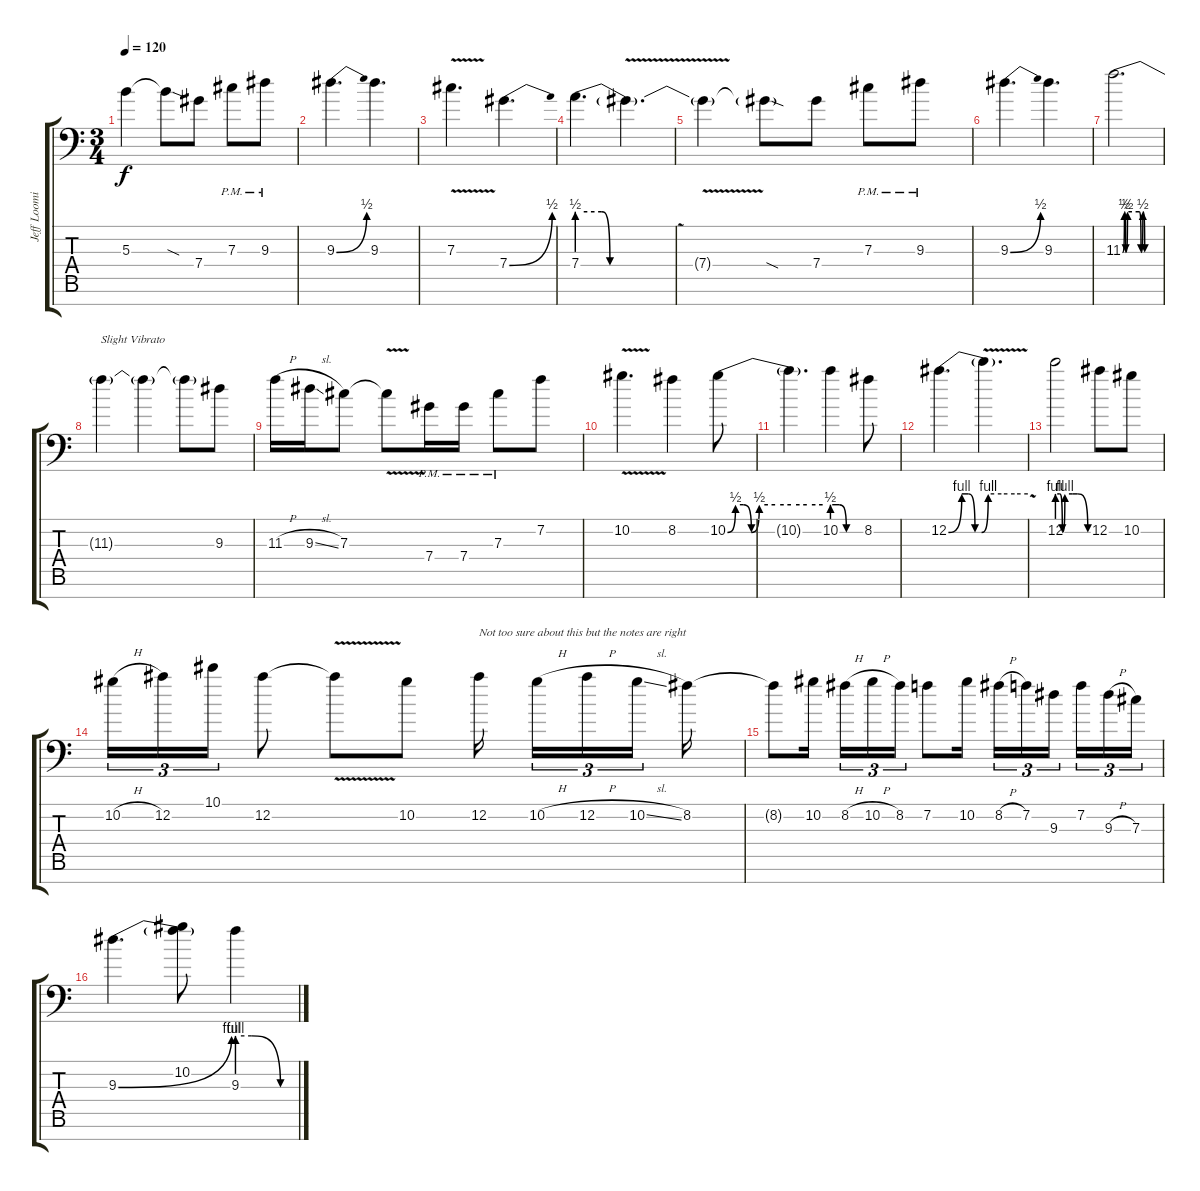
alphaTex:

\track ("Jeff Loomis Lead" "Jeff Loomi") {instrument distortionguitar}
\staff {score tabs}
\tuning (Eb4 Bb3 Gb3 Db3 Ab2 Eb2 Bb1) {hide}
\ts (3 4)
\tempo 120
\clef f4
\ks c
5.3{t}.4{dy f} 5.3{sod t}.8 7.4.8 7.3{pm}.8 9.3{pm}.8 |
9.3{be (bend 0 0 60 2)}.4{d} 9.3.4{d} |
7.3{v}.4{d} 7.4{be (bend 0 0 60 2)}.4{d} |
7.4{be (custom 0 2 15 2 20 0 30 0 60 0)}.4{d} 7.4{v t}.4{d} |
7.4{t}.4 7.4{sod t}.8 7.4.8 7.3{pm}.8 9.3{pm}.8 |
9.3{be (bend 0 0 60 2)}.4{d} 9.3.4{d} |
11.3{be (custom 0 0 3 2 5 0 8 2 27 2 30 0 33 2 36 0 60 0)}.2{d} |
11.3{t}.4{txt "Slight Vibrato"} 11.3{t}.4 11.3{t}.8 9.3.8 |
11.3{h}.16 9.3{sl}.16 7.3.8 7.3{v t}.8 7.4{pm}.16 7.4{pm}.16 7.3{pm}.8 7.2.8 |
10.2{v}.4{d} 8.2.4 10.2{be (custom 0 0 5 2 10 2 15 0 20 2 30 2 40 2 50 2 60 2)}.8 |
10.2{t}.4{d} 10.2{be (custom 0 2 15 2 30 0 60 0)}.4 8.2.8 |
12.2{be (custom 0 0 10 4 15 4 20 0 25 0 30 4 40 4 50 4 60 4)}.4{d} 12.2{v t}.4{d} |
12.2{be (custom 0 4 5 4 10 0 15 4 30 4 40 4 60 0)}.2 12.2.8 10.2.8 |
10.2{h}.16{tu (3 2)} 12.2.16{tu (3 2)} 10.1.16{tu (3 2)} 12.2.8 12.2{v t}.8 10.2.8 12.2.16{txt "Not too sure about this but the notes are right" beam splitsecondary} 10.2{h}.16{tu (3 2)} 12.2{h}.16{tu (3 2)} 10.2{sl}.16{tu (3 2) beam splitsecondary} 8.2.16 |
8.2{t}.8 10.2.16{beam splitsecondary} 8.2{h}.16{tu (3 2)} 10.2{h}.16{tu (3 2)} 8.2.16{tu (3 2)} 7.2.8 10.2.16 8.2{h}.16{tu (3 2)} 7.2.16{tu (3 2)} 9.3.16{tu (3 2) beam splitsecondary} 7.2.16{tu (3 2)} 9.3{h}.16{tu (3 2)} 7.3.16{tu (3 2)} |
9.3{be (bend 0 0 60 4)}.4{d} (10.2 9.3{t}).8 9.3{be (custom 0 4 15 4 45 0 60 0)}.4
